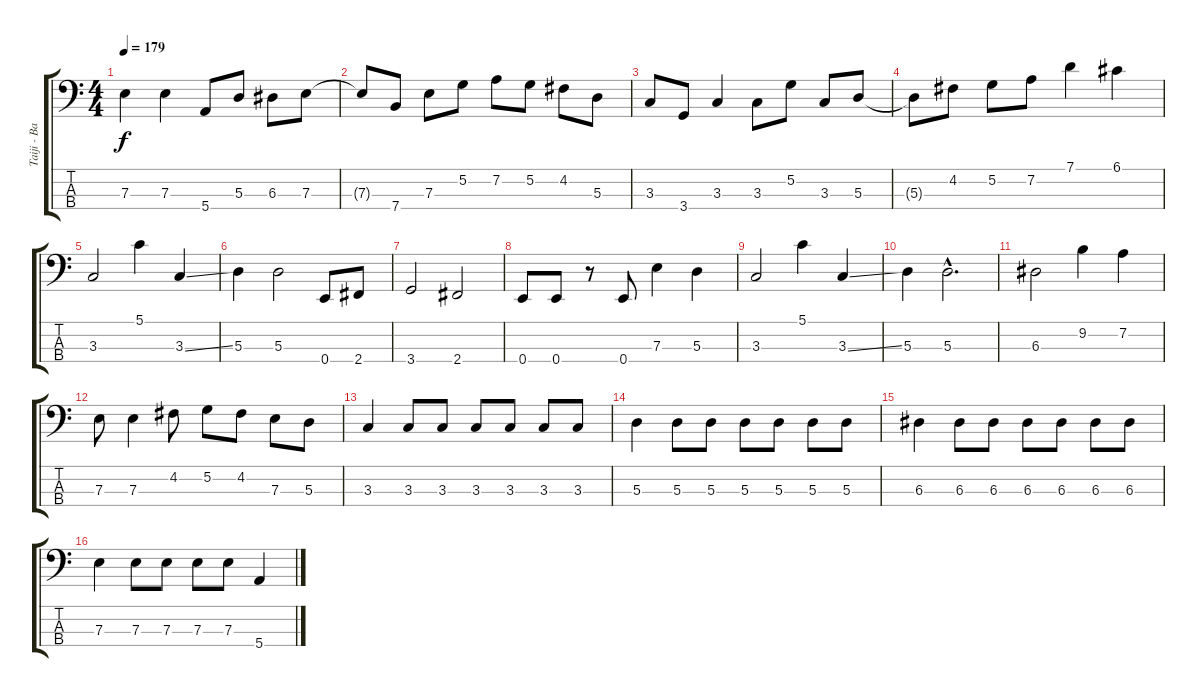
\track ("Taiji - Bass" "Taiji - Ba") {instrument electricbasspick}
\staff {score tabs}
\tuning (G2 D2 A1 E1) {hide}
\ts (4 4)
\tempo 179
\clef f4
\ks c
7.3.4{dy f} 7.3.4 5.4.8 5.3.8 6.3.8 7.3.8 |
7.3{t}.8 7.4.8 7.3.8 5.2.8 7.2.8 5.2.8 4.2.8 5.3.8 |
3.3.8 3.4.8 3.3.4 3.3.8 5.2.8 3.3.8 5.3.8 |
5.3{t}.8 4.2.8 5.2.8 7.2.8 7.1.4 6.1.4 |
3.3.2 5.1.4 3.3{ss}.4 |
5.3.4 5.3.2 0.4.8 2.4.8 |
3.4.2 2.4.2 |
0.4.8 0.4.8 r.8 0.4.8 7.3.4 5.3.4 |
3.3.2 5.1.4 3.3{ss}.4 |
5.3.4 5.3{hac}.2{d} |
6.3.2 9.2.4 7.2.4 |
7.3.8 7.3.4 4.2.8 5.2.8 4.2.8 7.3.8 5.3.8 |
3.3.4 3.3.8 3.3.8 3.3.8 3.3.8 3.3.8 3.3.8 |
5.3.4 5.3.8 5.3.8 5.3.8 5.3.8 5.3.8 5.3.8 |
6.3.4 6.3.8 6.3.8 6.3.8 6.3.8 6.3.8 6.3.8 |
7.3.4 7.3.8 7.3.8 7.3.8 7.3.8 5.4.4
